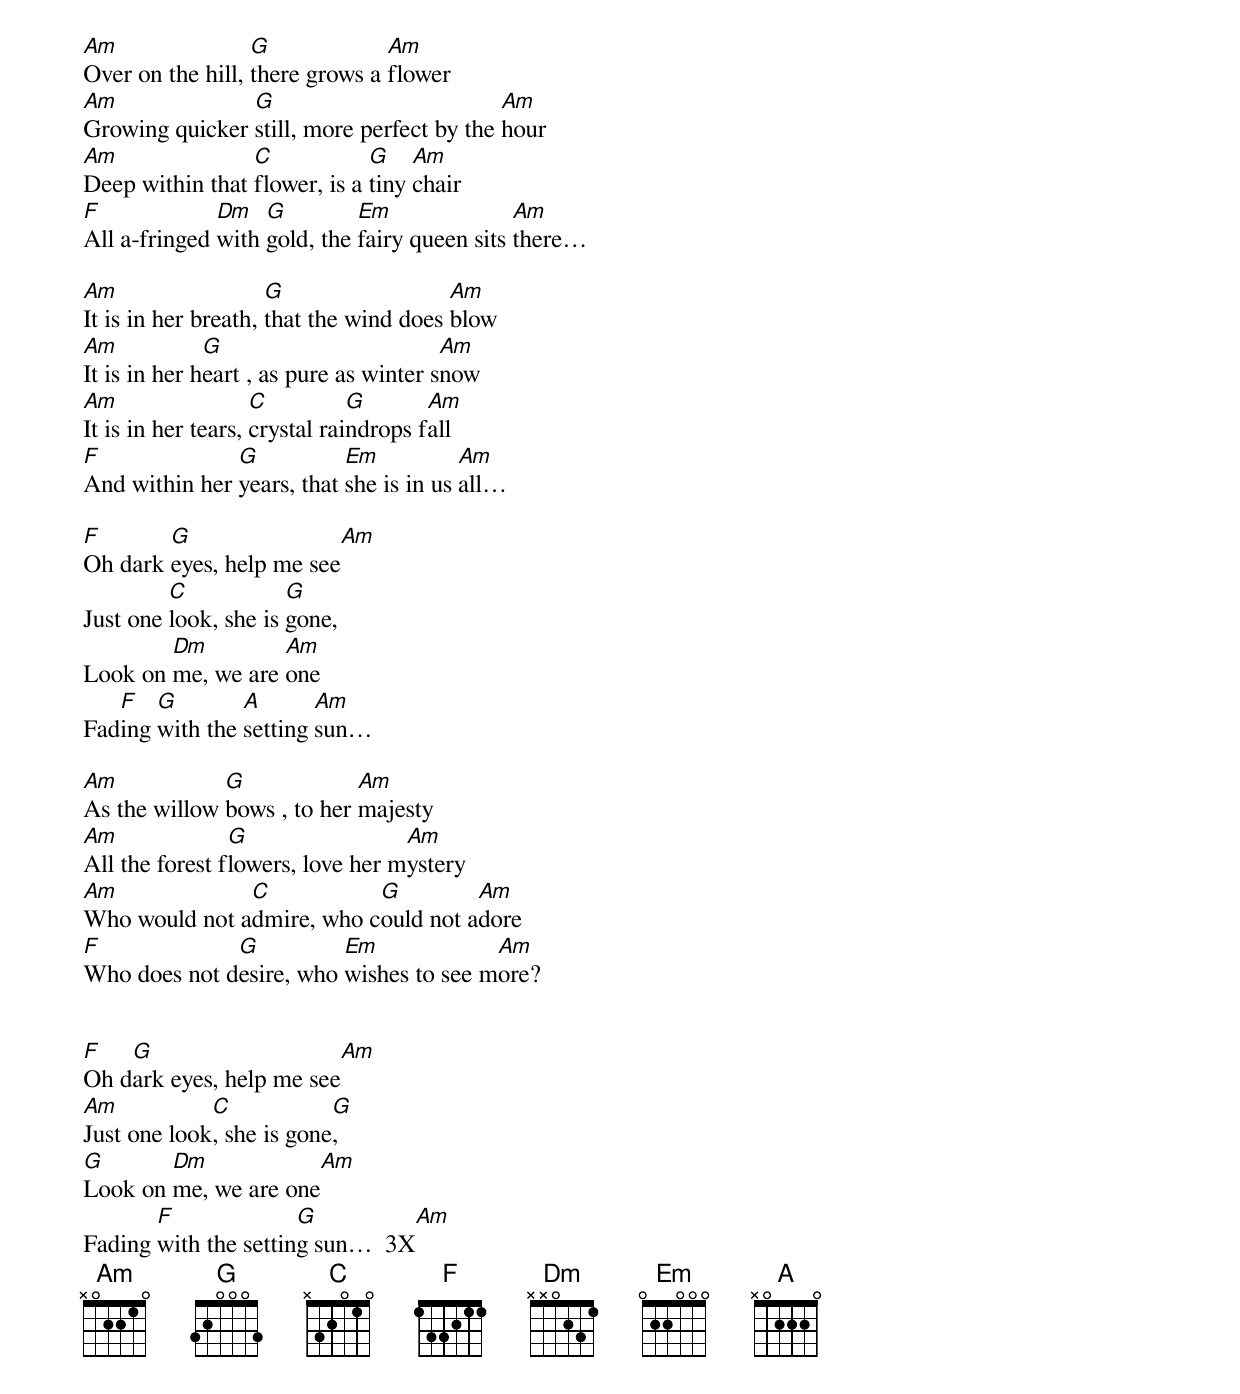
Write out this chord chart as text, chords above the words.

Am	          G		Am
Over on the hill, there grows a flower
Am		G		           Am
Growing quicker still, more perfect by the hour
Am	         C	      G    Am
Deep within that flower, is a tiny chair
F	      Dm   G	     Em		      Am
All a-fringed with gold, the fairy queen sits there…

Am		     G		        Am
It is in her breath, that the wind does blow
Am	      G				Am
It is in her heart , as pure as winter snow
Am		    C	       G       Am
It is in her tears, crystal raindrops fall
F	       G	   Em		Am
And within her years, that she is in us all…

F       G		          Am
Oh dark eyes, help me see
         C            G
Just one look, she is gone,
        Dm         Am
Look on me, we are one
   F   G        A       Am
Fading with the setting sun…

Am	      G  	    Am
As the willow bows , to her majesty
Am		G		  Am
All the forest flowers, love her mystery
Am	       C           G	     Am
Who would not admire, who could not adore
F	      G		 Em		Am
Who does not desire, who wishes to see more?


F   G		              Am
Oh dark eyes, help me see
Am	     C	          G
Just one look, she is gone,
G     	Dm	       Am
Look on me, we are one
       F	      G     	Am
Fading with the setting sun…  3X
